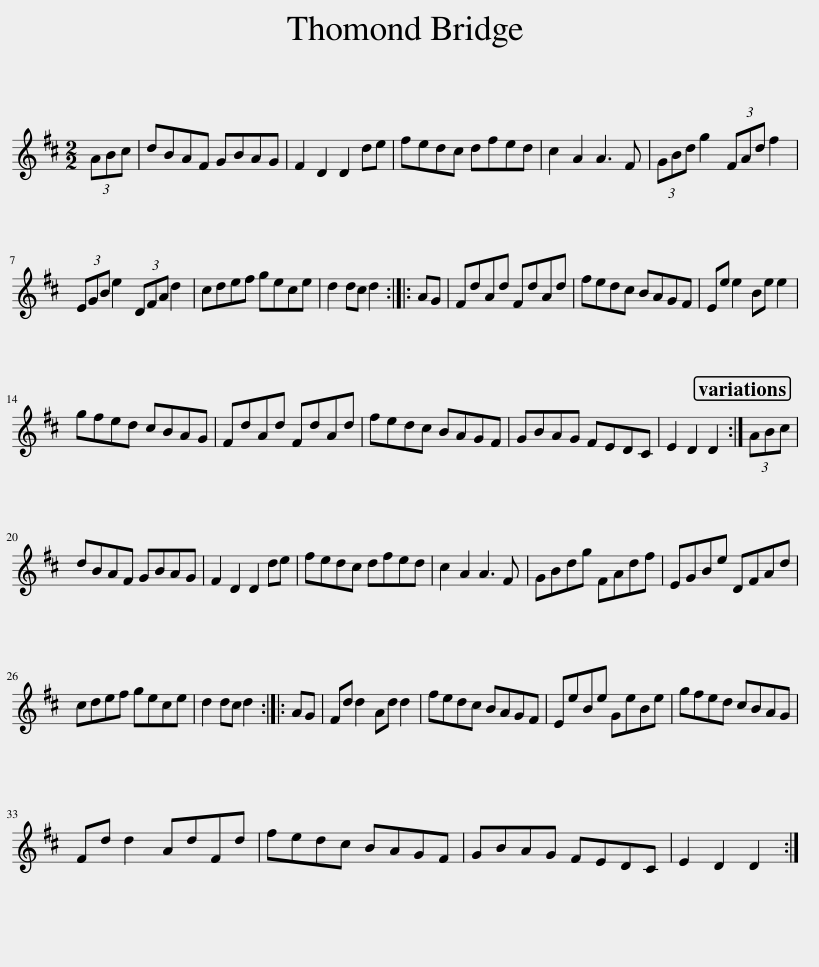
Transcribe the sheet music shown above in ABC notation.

X:1
L:1/8
M:2/2
I:linebreak $
K:D
V:1 treble
V:1
 (3ABc | dBAF GBAG | F2 D2 D2 de | fedc dfed | c2 A2 A3 F | %5
 (3GBd g2 (3FAd f2 |$ (3EGB e2 (3DFA d2 | cdef gece | d2 dc d2 :: AG | %10
 FdAd FdAd | fedc BAGF | Ee e2 Be e2 |$ gfed cBAG | FdAd FdAd | %15
 fedc BAGF | GBAG FEDC | E2 D2 D2 :| (3ABc |$ dBAF GBAG | %20
 F2 D2 D2 de | fedc dfed | c2 A2 A3 F | GBdg FAdf | EGBe DFAd |$ %25
 cdef gece | d2 dc d2 :: AG | Fd d2 Ad d2 | fedc BAGF | %30
 EeBe GeBe | gfed cBAG |$ Fd d2 AdFd | fedc BAGF | GBAG FEDC | %35
 E2 D2 D2 :| %36
